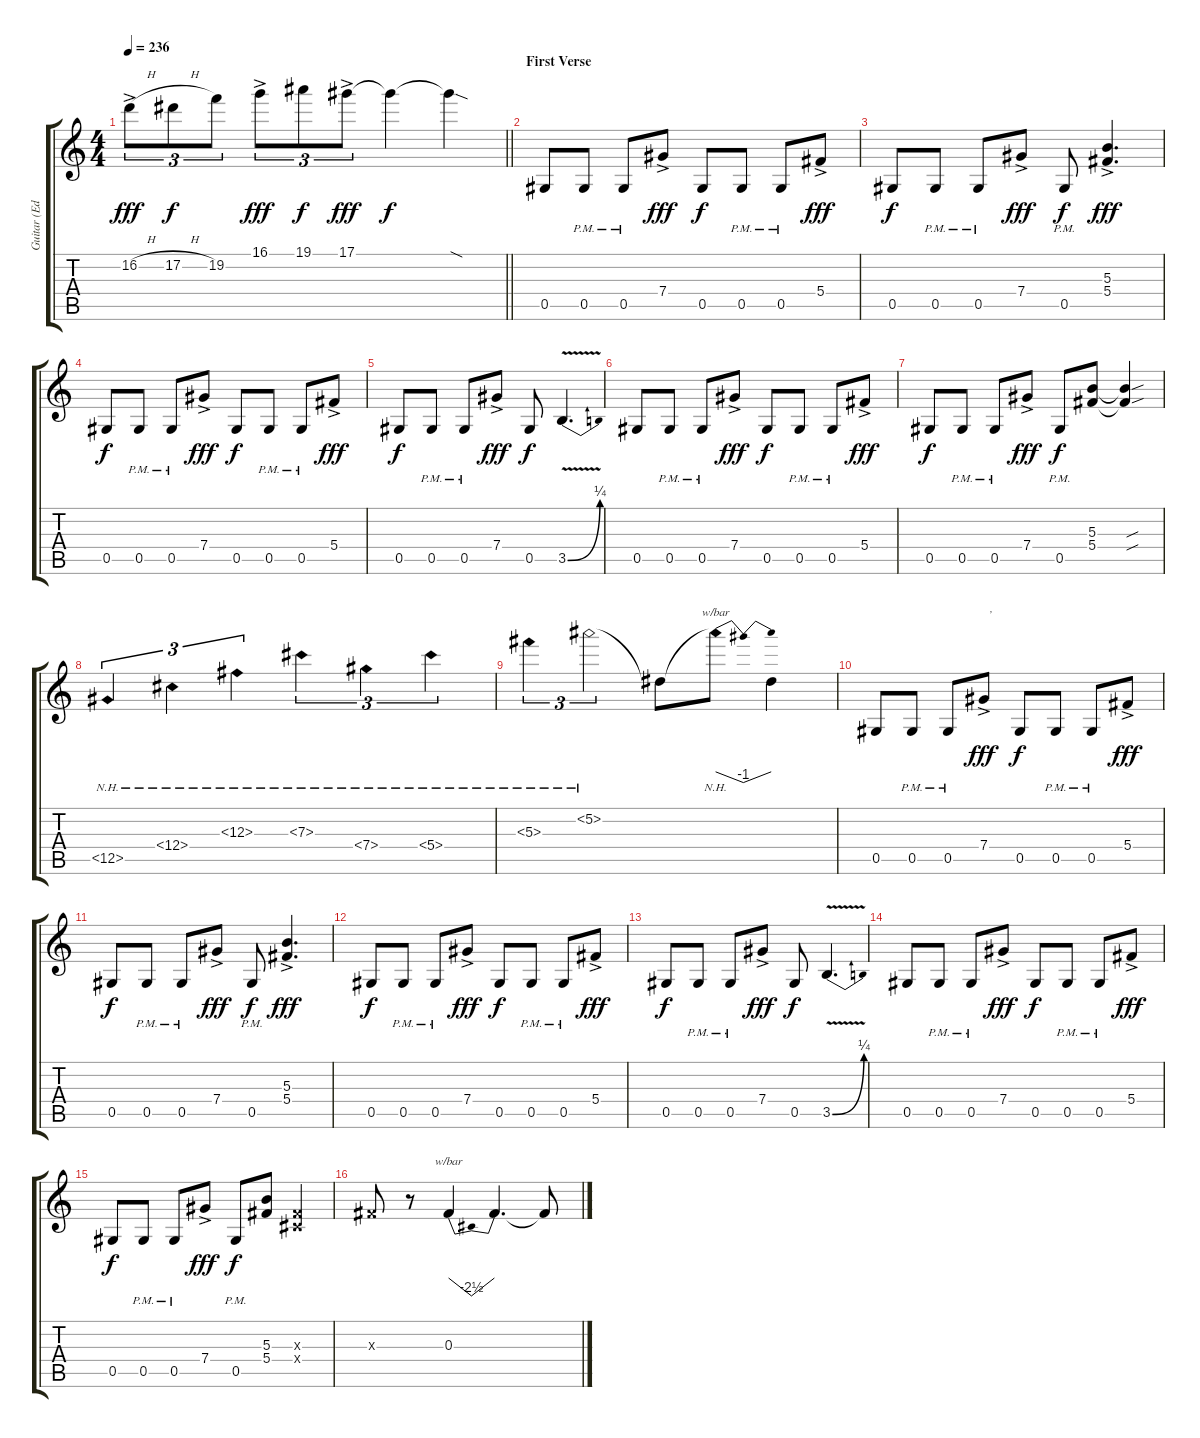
\track ("Guitar (Eddie Van Halen)" "Guitar (Ed") {instrument distortionguitar}
\staff {score tabs}
\tuning (Eb4 Bb3 Gb3 Db3 Ab2 Eb2) {hide}
\ts (4 4)
\tempo 236
\clef g2
\barLineRight lightlight
\ks c
16.2{h ac}.8{tu (3 2) dy fff} 17.2{h}.8{tu (3 2) dy f} 19.2.8{tu (3 2)} 16.1{ac}.8{tu (3 2) dy fff} 19.1.8{tu (3 2) dy f} 17.1{ac}.8{tu (3 2) dy fff} 17.1{t}.4{dy f} 17.1{sod t}.4 |
\section ("" "First Verse")
0.5.8 0.5{pm}.8 0.5{pm}.8 7.4{ac}.8{dy fff} 0.5.8{dy f} 0.5{pm}.8 0.5{pm}.8 5.4{ac}.8{dy fff} |
0.5.8{dy f} 0.5{pm}.8 0.5{pm}.8 7.4{ac}.8{dy fff} 0.5{pm}.8{dy f} (5.3 5.4{ac}).4{d dy fff} |
0.5.8{dy f} 0.5{pm}.8 0.5{pm}.8 7.4{ac}.8{dy fff} 0.5.8{dy f} 0.5{pm}.8 0.5{pm}.8 5.4{ac}.8{dy fff} |
0.5.8{dy f} 0.5{pm}.8 0.5{pm}.8 7.4{ac}.8{dy fff} 0.5.8{dy f} 3.5{be (bend 0 0 60 1) v}.4{d} |
0.5.8 0.5{pm}.8 0.5{pm}.8 7.4{ac}.8{dy fff} 0.5.8{dy f} 0.5{pm}.8 0.5{pm}.8 5.4{ac}.8{dy fff} |
0.5.8{dy f} 0.5{pm}.8 0.5{pm}.8 7.4{ac}.8{dy fff} 0.5{pm}.8{dy f} (5.3 5.4).8 (5.3{sou t} 5.4{sou t}).4 |
12.5{nh}.4{tu (3 2)} 12.4{nh}.4{tu (3 2)} 12.3{nh}.4{tu (3 2)} 7.3{nh}.4{tu (3 2)} 7.4{nh}.4{tu (3 2)} 5.4{nh}.4{tu (3 2)} |
5.3{nh}.4{tu (3 2)} 5.2{nh}.2{tu (3 2)} 5.2{t}.8 5.2{nh t}.8{tbe (dip default 0 0 30 -4 60 0)} 5.2{t}.4 |
0.5.8 0.5{pm}.8 0.5{pm}.8 7.4{ac}.8{txt "  ," dy fff} 0.5.8{dy f} 0.5{pm}.8 0.5{pm}.8 5.4{ac}.8{dy fff} |
0.5.8{dy f} 0.5{pm}.8 0.5{pm}.8 7.4{ac}.8{dy fff} 0.5{pm}.8{dy f} (5.3 5.4{ac}).4{d dy fff} |
0.5.8{dy f} 0.5{pm}.8 0.5{pm}.8 7.4{ac}.8{dy fff} 0.5.8{dy f} 0.5{pm}.8 0.5{pm}.8 5.4{ac}.8{dy fff} |
0.5.8{dy f} 0.5{pm}.8 0.5{pm}.8 7.4{ac}.8{dy fff} 0.5.8{dy f} 3.5{be (bend 0 0 60 1) v}.4{d} |
0.5.8 0.5{pm}.8 0.5{pm}.8 7.4{ac}.8{dy fff} 0.5.8{dy f} 0.5{pm}.8 0.5{pm}.8 5.4{ac}.8{dy fff} |
0.5.8{dy f} 0.5{pm}.8 0.5{pm}.8 7.4{ac}.8{dy fff} 0.5{pm}.8{dy f} (5.3 5.4).8 (0.3{x} 0.4{x}).4 |
0.3{x}.8 r.8 0.3.4{tbe (dip default 0 0 30 -10 60 0)} 0.3{t}.4{d} 0.3{t}.8
